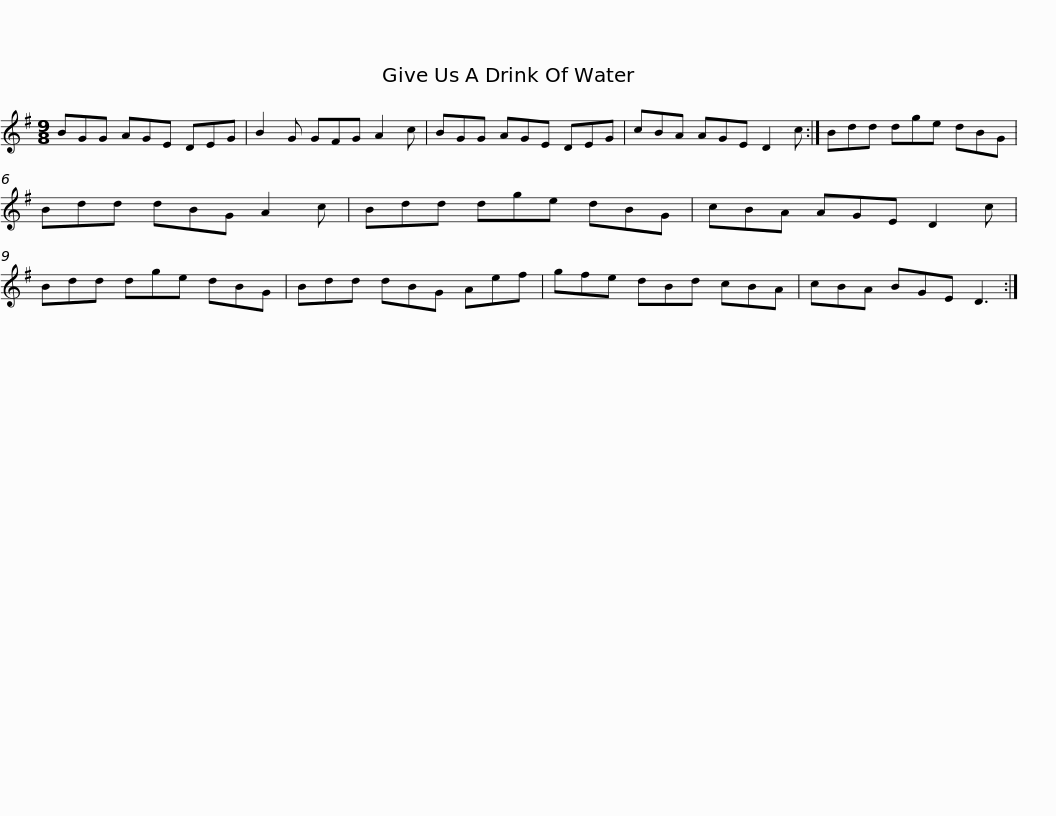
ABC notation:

X:1
L:1/8
M:9/8
I:linebreak $
K:G
V:1 treble
V:1
 BGG AGE DEG | B2 G GFG A2 c | BGG AGE DEG | cBA AGE D2 c :| Bdd dge dBG |$ %5
 Bdd dBG A2 c | Bdd dge dBG | cBA AGE D2 c | Bdd dge dBG | Bdd dBG Aef |$ %10
 gfe dBd cBA | cBA BGE D3 :| %12
